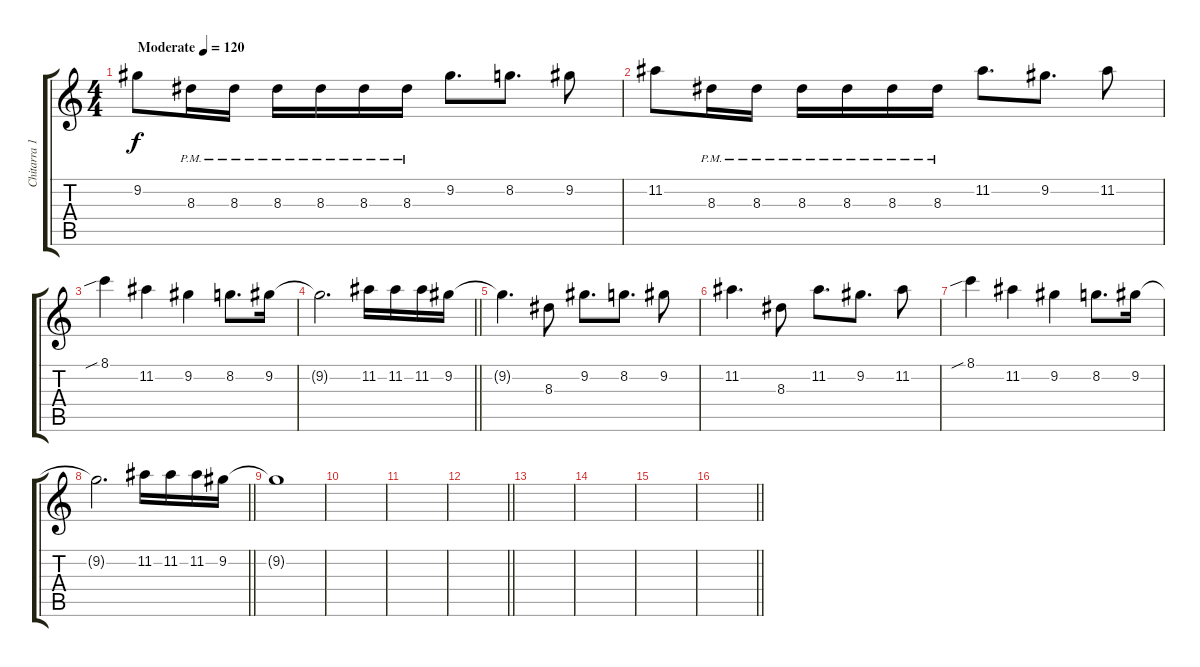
\track ("Chitarra 1" "Chitarra 1") {instrument distortionguitar}
\staff {score tabs}
\tuning (E4 B3 G3 D3 A2 E2) {hide}
\ts (4 4)
\tempo (120 "Moderate")
\clef g2
\ks c
9.2.8{dy f instrument distortionguitar} 8.3{pm}.16 8.3{pm}.16 8.3{pm}.16 8.3{pm}.16 8.3{pm}.16 8.3{pm}.16 9.2.8{d} 8.2.8{d} 9.2.8 |
11.2.8 8.3{pm}.16 8.3{pm}.16 8.3{pm}.16 8.3{pm}.16 8.3{pm}.16 8.3{pm}.16 11.2.8{d} 9.2.8{d} 11.2.8 |
8.1{sib}.4 11.2.4 9.2.4 8.2.8{d} 9.2.16 |
\barLineRight lightlight
9.2{t}.2{d} 11.2.16 11.2.16 11.2.16 9.2.16 |
9.2{t}.4{d} 8.3.8 9.2.8{d} 8.2.8{d} 9.2.8 |
11.2.4{d} 8.3.8 11.2.8{d} 9.2.8{d} 11.2.8 |
8.1{sib}.4 11.2.4 9.2.4 8.2.8{d} 9.2.16 |
\barLineRight lightlight
9.2{t}.2{d} 11.2.16 11.2.16 11.2.16 9.2.16 |
9.2{t}.1 |
|
|
\barLineRight lightlight
|
|
|
|
\barLineRight lightlight
